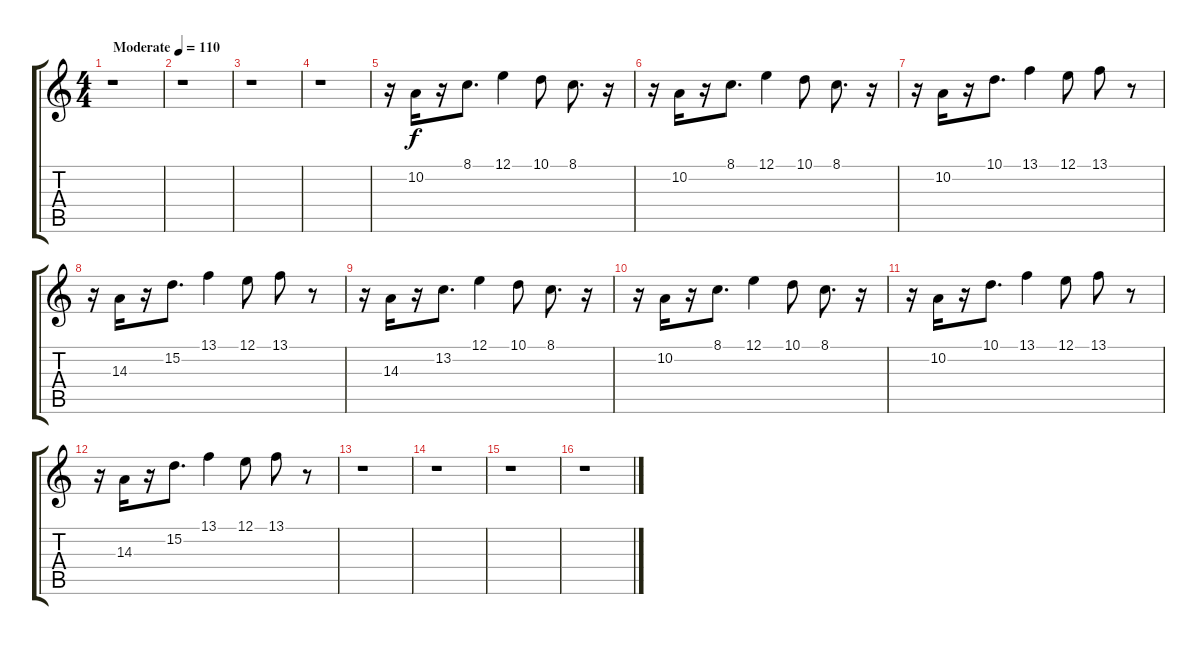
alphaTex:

\track "" {instrument brasssection}
\staff {score tabs}
\tuning (E4 B3 G3 D3 A2 E2) {hide}
\ts (4 4)
\tempo (110 "Moderate")
\clef g2
\ks c
r.1{dy f instrument brasssection} |
r.1 |
r.1 |
r.1 |
r.16 10.2.16{instrument brasssection} r.16 8.1.8{d} 12.1.4 10.1.8 8.1.8{d} r.16 |
r.16 10.2.16 r.16 8.1.8{d} 12.1.4 10.1.8 8.1.8{d} r.16 |
r.16 10.2.16 r.16 10.1.8{d} 13.1.4 12.1.8 13.1.8 r.8 |
r.16 14.3.16 r.16 15.2.8{d} 13.1.4 12.1.8 13.1.8 r.8 |
r.16 14.3.16 r.16 13.2.8{d} 12.1.4 10.1.8 8.1.8{d} r.16 |
r.16 10.2.16 r.16 8.1.8{d} 12.1.4 10.1.8 8.1.8{d} r.16 |
r.16 10.2.16 r.16 10.1.8{d} 13.1.4 12.1.8 13.1.8 r.8 |
r.16 14.3.16 r.16 15.2.8{d} 13.1.4 12.1.8 13.1.8 r.8 |
r.1 |
r.1 |
r.1 |
r.1
